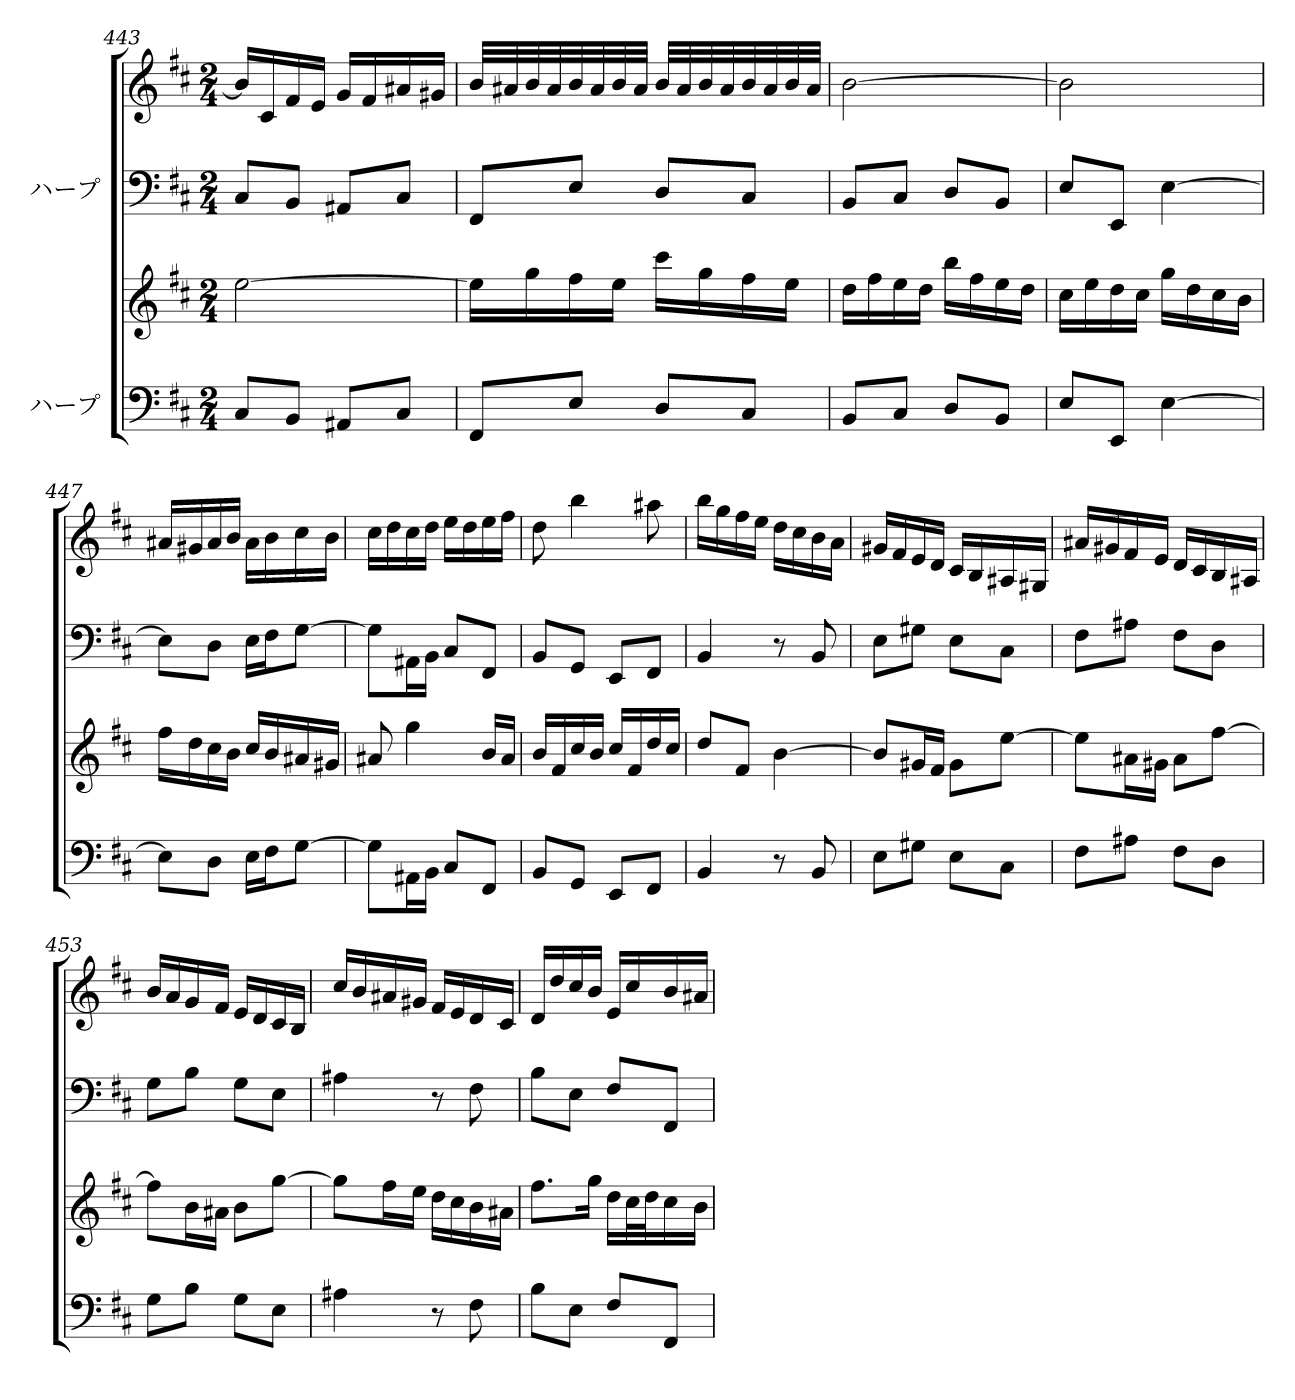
**kern	**kern	**kern	**kern
*part2	*part2	*part1	*part1
*staff4	*staff3	*staff2	*staff1
*I"ハープ	*	*I"ハープ	*
*clefF4	*clefG2	*clefF4	*clefG2
*k[f#c#]	*k[f#c#]	*k[f#c#]	*k[f#c#]
*M2/4	*M2/4	*M2/4	*M2/4
=443	=443	=443	=443
8C#/L	[2ee\	8C#/L	16b/LL]
.	.	.	16c#/
8BB/J	.	8BB/J	16f#/
.	.	.	16e/JJ
8AA#X/L	.	8AA#X/L	16g/LL
.	.	.	16f#/
8C#/J	.	8C#/J	16a#X/
.	.	.	16g#X/JJ
!!LO:LB:g=z
=444	=444	=444	=444
8FF#/L	16ee\LL]	8FF#/L	32b/LLL
.	.	.	32a#X/
.	16gg\	.	32b/
.	.	.	32a#/
8E/J	16ff#\	8E/J	32b/
.	.	.	32a#/
.	16ee\JJ	.	32b/
.	.	.	32a#/JJJ
8D/L	16ccc#\LL	8D/L	32b/LLL
.	.	.	32a#/
.	16gg\	.	32b/
.	.	.	32a#/
8C#/J	16ff#\	8C#/J	32b/
.	.	.	32a#/
.	16ee\JJ	.	32b/
.	.	.	32a#/JJJ
=445	=445	=445	=445
8BB/L	16dd\LL	8BB/L	[2b\
.	16ff#\	.	.
8C#/J	16ee\	8C#/J	.
.	16dd\JJ	.	.
8D/L	16bb\LL	8D/L	.
.	16ff#\	.	.
8BB/J	16ee\	8BB/J	.
.	16dd\JJ	.	.
=446	=446	=446	=446
8E/L	16cc#\LL	8E/L	2b\]
.	16ee\	.	.
8EE/J	16dd\	8EE/J	.
.	16cc#\JJ	.	.
[4E\	16gg\LL	[4E\	.
.	16dd\	.	.
.	16cc#\	.	.
.	16b\JJ	.	.
=447	=447	=447	=447
8E\L]	16ff#\LL	8E\L]	16a#X/LL
.	16dd\	.	16g#X/
8D\J	16cc#\	8D\J	16a#/
.	16b\JJ	.	16b/JJ
16E\LL	16cc#/LL	16E\LL	16a#\LL
16F#\J	16b/	16F#\J	16b\
[8G\J	16a#X/	[8G\J	16cc#\
.	16g#X/JJ	.	16b\JJ
!!LO:PB:g=z
=448	=448	=448	=448
8G\L]	8a#X/	8G\L]	16cc#\LL
.	.	.	16dd\
16AA#X\L	4gg\	16AA#X\L	16cc#\
16BB\JJ	.	16BB\JJ	16dd\JJ
8C#/L	.	8C#/L	16ee\LL
.	.	.	16dd\
8FF#/J	16b/LL	8FF#/J	16ee\
.	16a#/JJ	.	16ff#\JJ
=449	=449	=449	=449
8BB/L	16b/LL	8BB/L	8dd\
.	16f#/	.	.
8GG/J	16cc#/	8GG/J	4bb\
.	16b/JJ	.	.
8EE/L	16cc#/LL	8EE/L	.
.	16f#/	.	.
8FF#/J	16dd/	8FF#/J	8aa#X\
.	16cc#/JJ	.	.
=450	=450	=450	=450
4BB/	8dd/L	4BB/	16bb\LL
.	.	.	16gg\
.	8f#/J	.	16ff#\
.	.	.	16ee\JJ
8r	[4b\	8r	16dd\LL
.	.	.	16cc#\
8BB/	.	8BB/	16b\
.	.	.	16a\JJ
=451	=451	=451	=451
8E\L	8b/L]	8E\L	16g#X/LL
.	.	.	16f#/
8G#X\J	16g#X/L	8G#X\J	16e/
.	16f#/JJ	.	16d/JJ
8E\L	8g#\L	8E\L	16c#/LL
.	.	.	16B/
8C#\J	[8ee\J	8C#\J	16A#X/
.	.	.	16G#X/JJ
=452	=452	=452	=452
8F#\L	8ee\L]	8F#\L	16a#X/LL
.	.	.	16g#X/
8A#X\J	16a#X\L	8A#X\J	16f#/
.	16g#X\JJ	.	16e/JJ
8F#\L	8a#\L	8F#\L	16d/LL
.	.	.	16c#/
8D\J	[8ff#\J	8D\J	16B/
.	.	.	16A#X/JJ
!!LO:LB:g=z
=453	=453	=453	=453
8G\L	8ff#\L]	8G\L	16b/LL
.	.	.	16a/
8B\J	16b\L	8B\J	16g/
.	16a#X\JJ	.	16f#/JJ
8G\L	8b\L	8G\L	16e/LL
.	.	.	16d/
8E\J	[8gg\J	8E\J	16c#/
.	.	.	16B/JJ
=454	=454	=454	=454
4A#X\	8gg\L]	4A#X\	16cc#/LL
.	.	.	16b/
.	16ff#\L	.	16a#X/
.	16ee\JJ	.	16g#X/JJ
8r	16dd\LL	8r	16f#/LL
.	16cc#\	.	16e/
8F#\	16b\	8F#\	16d/
.	16a#X\JJ	.	16c#/JJ
=455	=455	=455	=455
8B\L	8.ff#\L	8B\L	16d/LL
.	.	.	16dd/
8E\J	.	8E\J	16cc#/
.	16gg\Jk	.	16b/JJ
8F#/L	16dd\LL	8F#/L	16e/LL
.	32cc#\L	.	16cc#/
.	32dd\J	.	.
8FF#/J	16cc#\	8FF#/J	16b/
.	16b\JJ	.	16a#X/JJ
=	=	=	=
*-	*-	*-	*-
